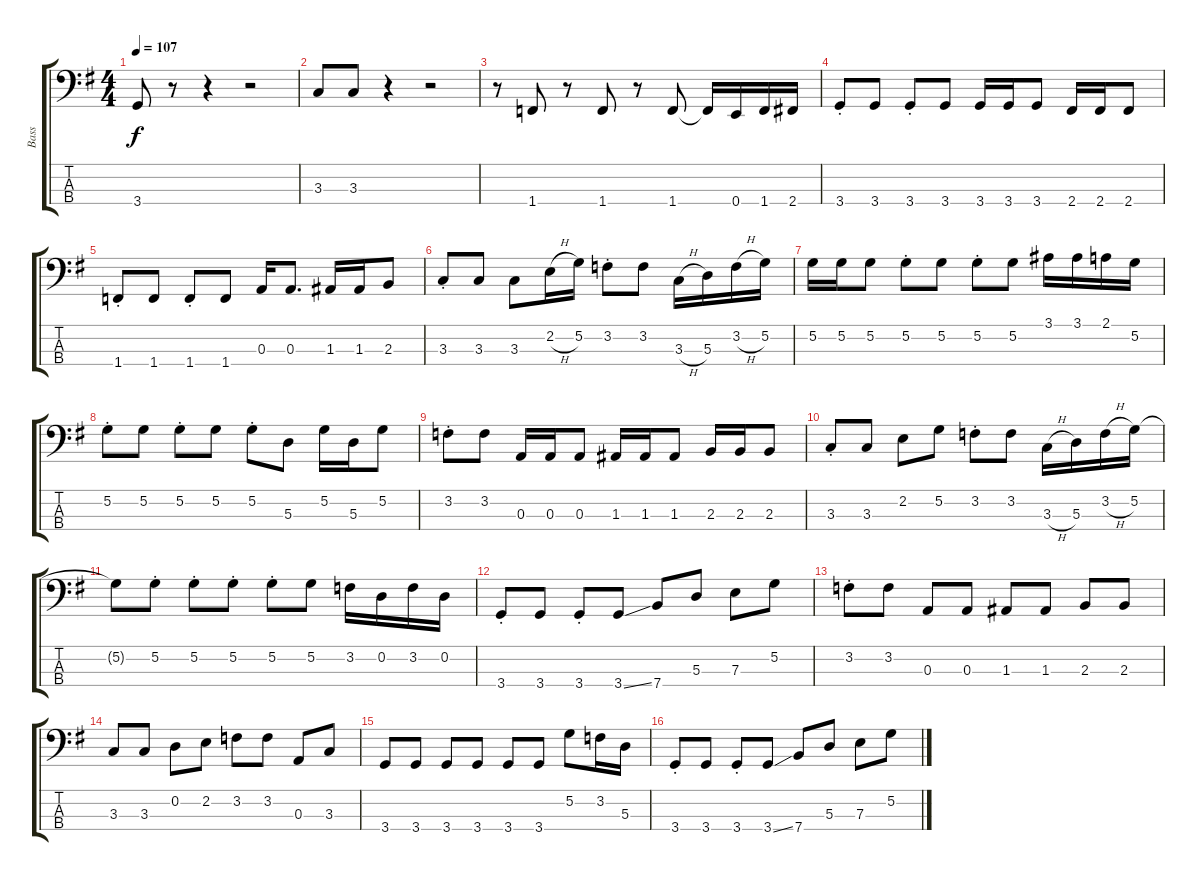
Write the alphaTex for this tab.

\track ("Bass" "Bass") {instrument electricbassfinger}
\staff {score tabs}
\tuning (G2 D2 A1 E1) {hide}
\ts (4 4)
\tempo 107
\clef f4
\ks g
3.4.8{dy f} r.8 r.4 r.2 |
3.3.8 3.3.8 r.4 r.2 |
r.8 1.4.8 r.8 1.4.8 r.8 1.4.8 1.4{t}.16 0.4.16 1.4.16 2.4.16 |
3.4{st}.8 3.4.8 3.4{st}.8 3.4.8 3.4.16 3.4.16 3.4.8 2.4.16 2.4.16 2.4.8 |
1.4{st}.8 1.4.8 1.4{st}.8 1.4.8 0.3.16 0.3.8{d} 1.3.16 1.3.16 2.3.8 |
3.3{st}.8 3.3.8 3.3.8 2.2{h}.16 5.2.16 3.2{st}.8 3.2.8 3.3{h}.16 5.3.16 3.2{h}.16 5.2.16 |
5.2.16 5.2.16 5.2.8 5.2{st}.8 5.2.8 5.2{st}.8 5.2.8 3.1.16 3.1.16 2.1.16 5.2.16 |
5.2{st}.8 5.2.8 5.2{st}.8 5.2.8 5.2{st}.8 5.3.8 5.2.16 5.3.16 5.2.8 |
3.2{st}.8 3.2.8 0.3.16 0.3.16 0.3.8 1.3.16 1.3.16 1.3.8 2.3.16 2.3.16 2.3.8 |
3.3{st}.8 3.3.8 2.2.8 5.2.8 3.2{st}.8 3.2.8 3.3{h}.16 5.3.16 3.2{h}.16 5.2.16 |
5.2{t}.8 5.2{st}.8 5.2{st}.8 5.2{st}.8 5.2{st}.8 5.2.8 3.2.16 0.2.16 3.2.16 0.2.16 |
3.4{st}.8 3.4.8 3.4{st}.8 3.4{ss}.8 7.4.8 5.3.8 7.3.8 5.2.8 |
3.2{st}.8 3.2.8 0.3.8 0.3.8 1.3.8 1.3.8 2.3.8 2.3.8 |
3.3.8 3.3.8 0.2.8 2.2.8 3.2.8 3.2.8 0.3.8 3.3.8 |
3.4.8 3.4.8 3.4.8 3.4.8 3.4.8 3.4.8 5.2.8 3.2.16 5.3.16 |
3.4{st}.8 3.4.8 3.4{st}.8 3.4{ss}.8 7.4.8 5.3.8 7.3.8 5.2.8
